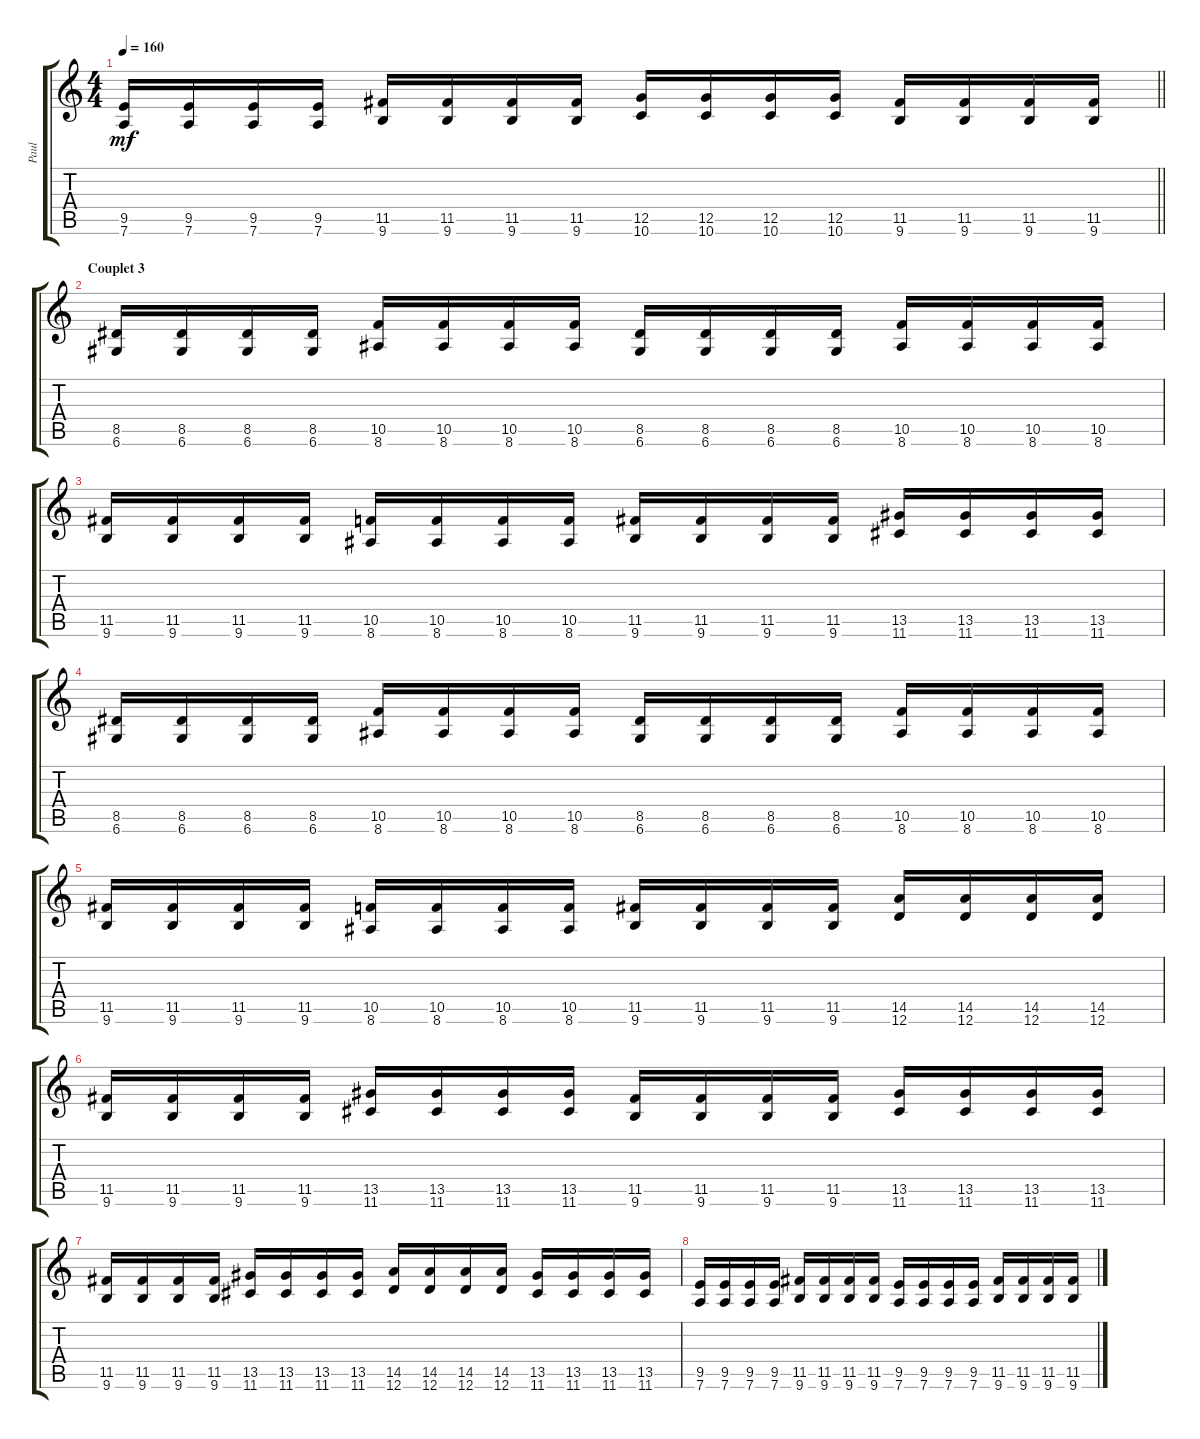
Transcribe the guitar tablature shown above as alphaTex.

\track ("Paul" "Paul") {instrument distortionguitar}
\staff {score tabs}
\tuning (D4 A3 F3 C3 G2 D2) {hide}
\ts (4 4)
\tempo 160
\clef g2
\barLineRight lightlight
\ks c
(9.5 7.6).16{dy mf} (9.5 7.6).16 (9.5 7.6).16 (9.5 7.6).16 (11.5 9.6).16 (11.5 9.6).16 (11.5 9.6).16 (11.5 9.6).16 (12.5 10.6).16 (12.5 10.6).16 (12.5 10.6).16 (12.5 10.6).16 (11.5 9.6).16 (11.5 9.6).16 (11.5 9.6).16 (11.5 9.6).16 |
\section ("" "Couplet 3")
(8.5 6.6).16 (8.5 6.6).16 (8.5 6.6).16 (8.5 6.6).16 (10.5 8.6).16 (10.5 8.6).16 (10.5 8.6).16 (10.5 8.6).16 (8.5 6.6).16 (8.5 6.6).16 (8.5 6.6).16 (8.5 6.6).16 (10.5 8.6).16 (10.5 8.6).16 (10.5 8.6).16 (10.5 8.6).16 |
(11.5 9.6).16 (11.5 9.6).16 (11.5 9.6).16 (11.5 9.6).16 (10.5 8.6).16 (10.5 8.6).16 (10.5 8.6).16 (10.5 8.6).16 (11.5 9.6).16 (11.5 9.6).16 (11.5 9.6).16 (11.5 9.6).16 (13.5 11.6).16 (13.5 11.6).16 (13.5 11.6).16 (13.5 11.6).16 |
(8.5 6.6).16 (8.5 6.6).16 (8.5 6.6).16 (8.5 6.6).16 (10.5 8.6).16 (10.5 8.6).16 (10.5 8.6).16 (10.5 8.6).16 (8.5 6.6).16 (8.5 6.6).16 (8.5 6.6).16 (8.5 6.6).16 (10.5 8.6).16 (10.5 8.6).16 (10.5 8.6).16 (10.5 8.6).16 |
(11.5 9.6).16 (11.5 9.6).16 (11.5 9.6).16 (11.5 9.6).16 (10.5 8.6).16 (10.5 8.6).16 (10.5 8.6).16 (10.5 8.6).16 (11.5 9.6).16 (11.5 9.6).16 (11.5 9.6).16 (11.5 9.6).16 (14.5 12.6).16 (14.5 12.6).16 (14.5 12.6).16 (14.5 12.6).16 |
(11.5 9.6).16 (11.5 9.6).16 (11.5 9.6).16 (11.5 9.6).16 (13.5 11.6).16 (13.5 11.6).16 (13.5 11.6).16 (13.5 11.6).16 (11.5 9.6).16 (11.5 9.6).16 (11.5 9.6).16 (11.5 9.6).16 (13.5 11.6).16 (13.5 11.6).16 (13.5 11.6).16 (13.5 11.6).16 |
(11.5 9.6).16 (11.5 9.6).16 (11.5 9.6).16 (11.5 9.6).16 (13.5 11.6).16 (13.5 11.6).16 (13.5 11.6).16 (13.5 11.6).16 (14.5 12.6).16 (14.5 12.6).16 (14.5 12.6).16 (14.5 12.6).16 (13.5 11.6).16 (13.5 11.6).16 (13.5 11.6).16 (13.5 11.6).16 |
(9.5 7.6).16 (9.5 7.6).16 (9.5 7.6).16 (9.5 7.6).16 (11.5 9.6).16 (11.5 9.6).16 (11.5 9.6).16 (11.5 9.6).16 (9.5 7.6).16 (9.5 7.6).16 (9.5 7.6).16 (9.5 7.6).16 (11.5 9.6).16 (11.5 9.6).16 (11.5 9.6).16 (11.5 9.6).16
